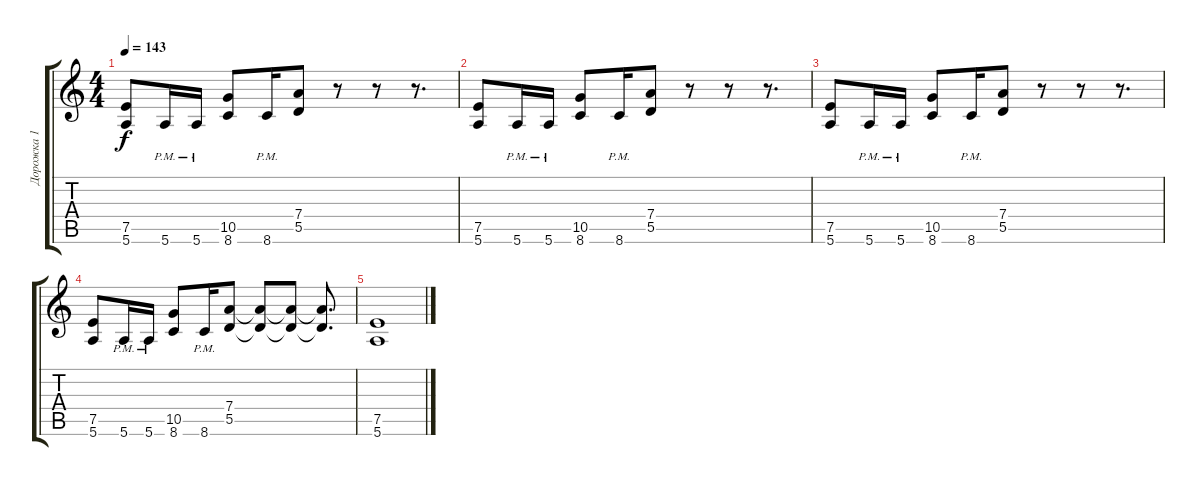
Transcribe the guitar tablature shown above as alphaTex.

\track ("Дорожка 1" "Дорожка 1") {instrument distortionguitar}
\staff {score tabs}
\tuning (E4 B3 G3 D3 A2 E2) {hide}
\ts (4 4)
\tempo 143
\clef g2
\ks c
(7.5 5.6).8{dy f} 5.6{pm}.16 5.6{pm}.16 (10.5 8.6).8 8.6{pm}.16 (7.4 5.5).8 r.8 r.8 r.8{d} |
(7.5 5.6).8 5.6{pm}.16 5.6{pm}.16 (10.5 8.6).8 8.6{pm}.16 (7.4 5.5).8 r.8 r.8 r.8{d} |
(7.5 5.6).8 5.6{pm}.16 5.6{pm}.16 (10.5 8.6).8 8.6{pm}.16 (7.4 5.5).8 r.8 r.8 r.8{d} |
(7.5 5.6).8 5.6{pm}.16 5.6{pm}.16 (10.5 8.6).8 8.6{pm}.16 (7.4 5.5).8 (7.4{t} 5.5{t}).8 (7.4{t} 5.5{t}).8 (7.4{t} 5.5{t}).8{d} |
(7.5 5.6).1
